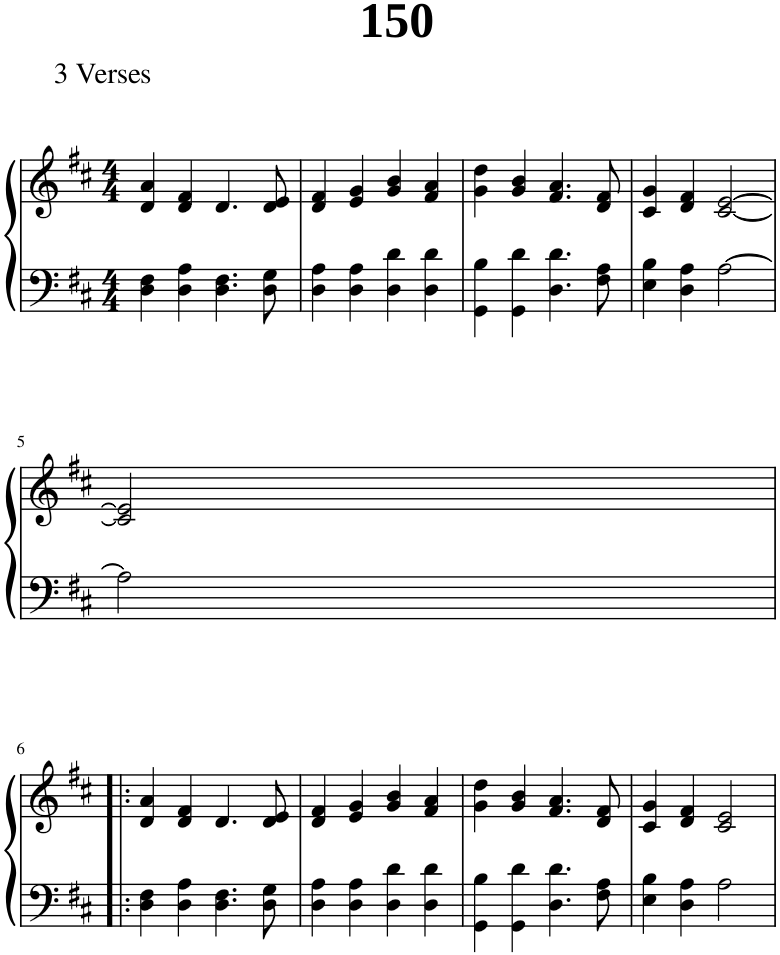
**kern	**kern
*part1	*part1
*staff2	*staff1
*I"Piano	*
*I'Pno.	*
*clefF4	*clefG2
*k[f#c#]	*k[f#c#]
*M4/4	*M4/4
=1	=1
4D\ 4F#\	4d/ 4a/
4D\ 4A\	4d/ 4f#/
4.D\ 4.F#\	4.d/
8D\ 8G\	8d/ 8e/
=2	=2
4D\ 4A\	4d/ 4f#/
4D\ 4A\	4e/ 4g/
4D\ 4d\	4g/ 4b/
4D\ 4d\	4f#/ 4a/
=3	=3
4GG\ 4B\	4g\ 4dd\
4GG\ 4d\	4g/ 4b/
4.D\ 4.d\	4.f#/ 4.a/
8F#\ 8A\	8d/ 8f#/
=4	=4
4E\ 4B\	4c#/ 4g/
4D\ 4A\	4d/ 4f#/
[2A\	[2c#/ [2e/
!!LO:LB:g=z
=5	=5
2A\]	2c#/] 2e/]
!!LO:LB:g=z
=6!|:	=6!|:
4D\ 4F#\	4d/ 4a/
4D\ 4A\	4d/ 4f#/
4.D\ 4.F#\	4.d/
8D\ 8G\	8d/ 8e/
=7	=7
4D\ 4A\	4d/ 4f#/
4D\ 4A\	4e/ 4g/
4D\ 4d\	4g/ 4b/
4D\ 4d\	4f#/ 4a/
=8	=8
4GG\ 4B\	4g\ 4dd\
4GG\ 4d\	4g/ 4b/
4.D\ 4.d\	4.f#/ 4.a/
8F#\ 8A\	8d/ 8f#/
=9	=9
4E\ 4B\	4c#/ 4g/
4D\ 4A\	4d/ 4f#/
2A\	2c#/ 2e/
=	=
*-	*-
